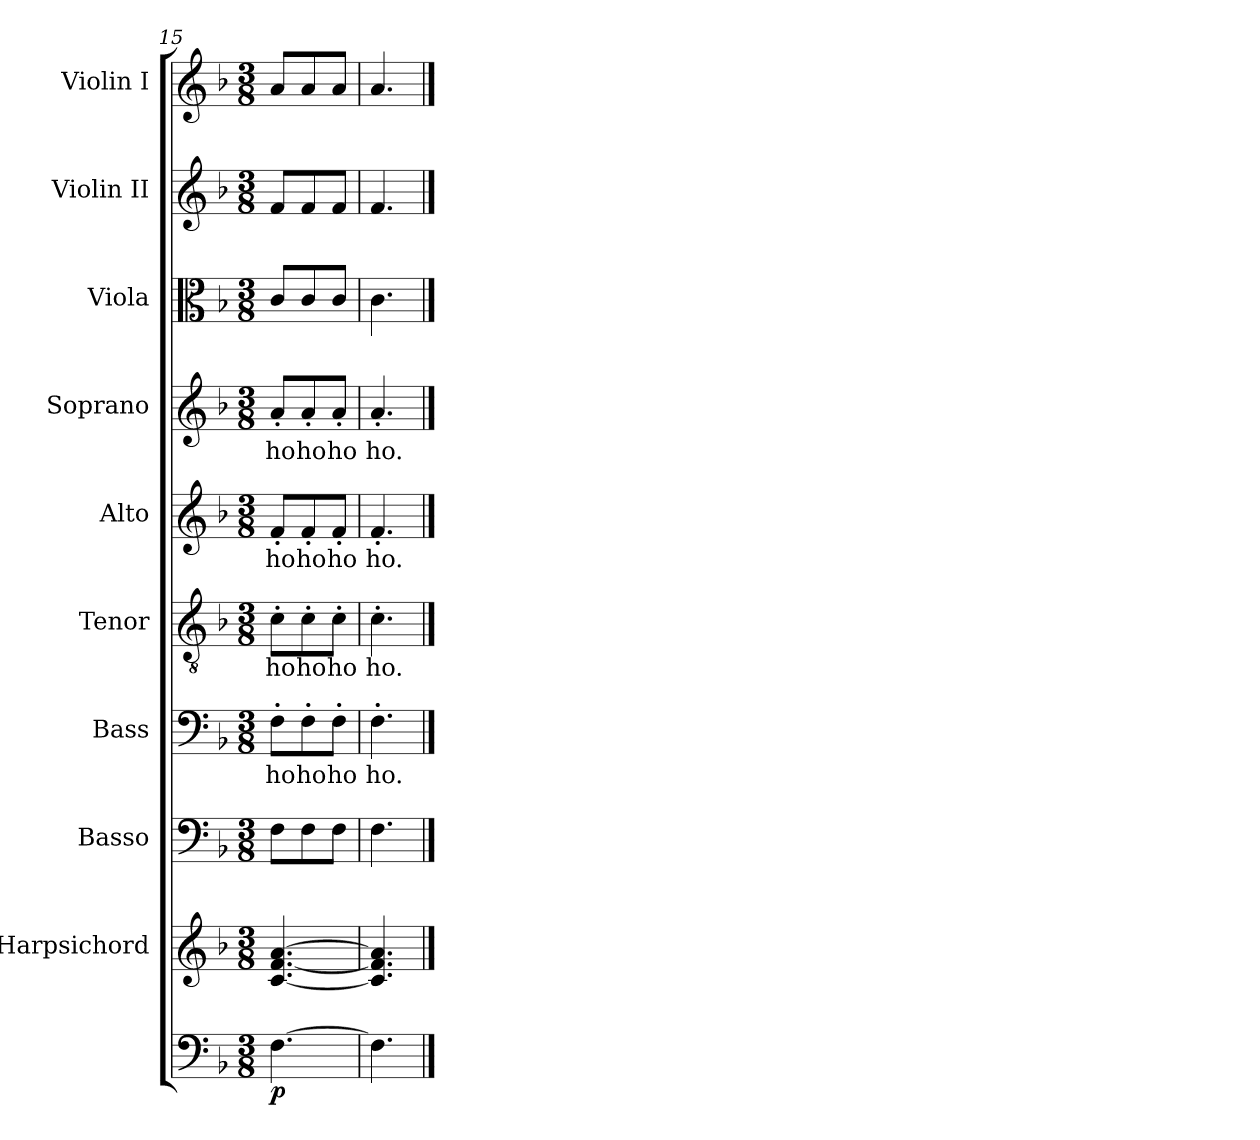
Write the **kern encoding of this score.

**kern	**dynam	**kern	**kern	**kern	**text	**kern	**text	**kern	**text	**kern	**text	**kern	**kern	**kern
*part10	*part10	*part9	*part8	*part7	*part7	*part6	*part6	*part5	*part5	*part4	*part4	*part3	*part2	*part1
*staff10	*staff10	*staff9	*staff8	*staff7	*staff7	*staff6	*staff6	*staff5	*staff5	*staff4	*staff4	*staff3	*staff2	*staff1
*	*	*I"Harpsichord	*I"Basso	*I"Bass	*	*I"Tenor	*	*I"Alto	*	*I"Soprano	*	*I"Viola	*I"Violin II	*I"Violin I
*	*	*	*	*I'B.	*	*I'T.	*	*I'A.	*	*I'S.	*	*I'Vla.	*I'Vln. II	*I'Vln. I
*clefF4	*	*clefG2	*clefF4	*clefF4	*	*clefGv2	*	*clefG2	*	*clefG2	*	*clefC3	*clefG2	*clefG2
*	*	*	*	*	*	*ITrd7c12	*	*	*	*	*	*	*	*
*k[b-]	*	*k[b-]	*k[b-]	*k[b-]	*	*k[b-]	*	*k[b-]	*	*k[b-]	*	*k[b-]	*k[b-]	*k[b-]
*d:	*	*d:	*d:	*d:	*	*d:	*	*d:	*	*d:	*	*d:	*d:	*d:
*M3/8	*	*M3/8	*M3/8	*M3/8	*	*M3/8	*	*M3/8	*	*M3/8	*	*M3/8	*M3/8	*M3/8
=15	=15	=15	=15	=15	=15	=15	=15	=15	=15	=15	=15	=15	=15	=15
!	!	!	!	!	!LO:LY:b:color=#000000	!	!	!	!	!	!	!	!	!
!	!	!	!	!	!	!	!LO:LY:b:color=#000000	!	!	!	!	!	!	!
!	!	!	!	!	!	!	!	!	!LO:LY:b:color=#000000	!	!	!	!	!
!	!	!	!	!	!	!	!	!	!	!	!LO:LY:b:color=#000000	!	!	!
[4.Fi\	p	[4.ci/ [4.fi [4.ai	8Fi\L	8F'i\L	ho	8C'i\L	ho	8f'i/L	ho	8a'i/L	ho	8ci/L	8fi/L	8ai/L
!	!	!	!	!	!LO:LY:b:color=#000000	!	!	!	!	!	!	!	!	!
!	!	!	!	!	!	!	!LO:LY:b:color=#000000	!	!	!	!	!	!	!
!	!	!	!	!	!	!	!	!	!LO:LY:b:color=#000000	!	!	!	!	!
!	!	!	!	!	!	!	!	!	!	!	!LO:LY:b:color=#000000	!	!	!
.	.	.	8Fi\	8F'i\	ho	8C'i\	ho	8f'i/	ho	8a'i/	ho	8ci/	8fi/	8ai/
!	!	!	!	!	!LO:LY:b:color=#000000	!	!	!	!	!	!	!	!	!
!	!	!	!	!	!	!	!LO:LY:b:color=#000000	!	!	!	!	!	!	!
!	!	!	!	!	!	!	!	!	!LO:LY:b:color=#000000	!	!	!	!	!
!	!	!	!	!	!	!	!	!	!	!	!LO:LY:b:color=#000000	!	!	!
.	.	.	8Fi\J	8F'i\J	ho	8C'i\J	ho	8f'i/J	ho	8a'i/J	ho	8ci/J	8fi/J	8ai/J
=16	=16	=16	=16	=16	=16	=16	=16	=16	=16	=16	=16	=16	=16	=16
!	!	!	!	!	!LO:LY:b:color=#000000	!	!	!	!	!	!	!	!	!
!	!	!	!	!	!	!	!LO:LY:b:color=#000000	!	!	!	!	!	!	!
!	!	!	!	!	!	!	!	!	!LO:LY:b:color=#000000	!	!	!	!	!
!	!	!	!	!	!	!	!	!	!	!	!LO:LY:b:color=#000000	!	!	!
4.Fi\]	.	4.ci/] 4.fi] 4.ai]	4.Fi\	4.F'i\	ho.	4.C'i\	ho.	4.f'i/	ho.	4.a'i/	ho.	4.ci\	4.fi/	4.ai/
==	==	==	==	==	==	==	==	==	==	==	==	==	==	==
*-	*-	*-	*-	*-	*-	*-	*-	*-	*-	*-	*-	*-	*-	*-
